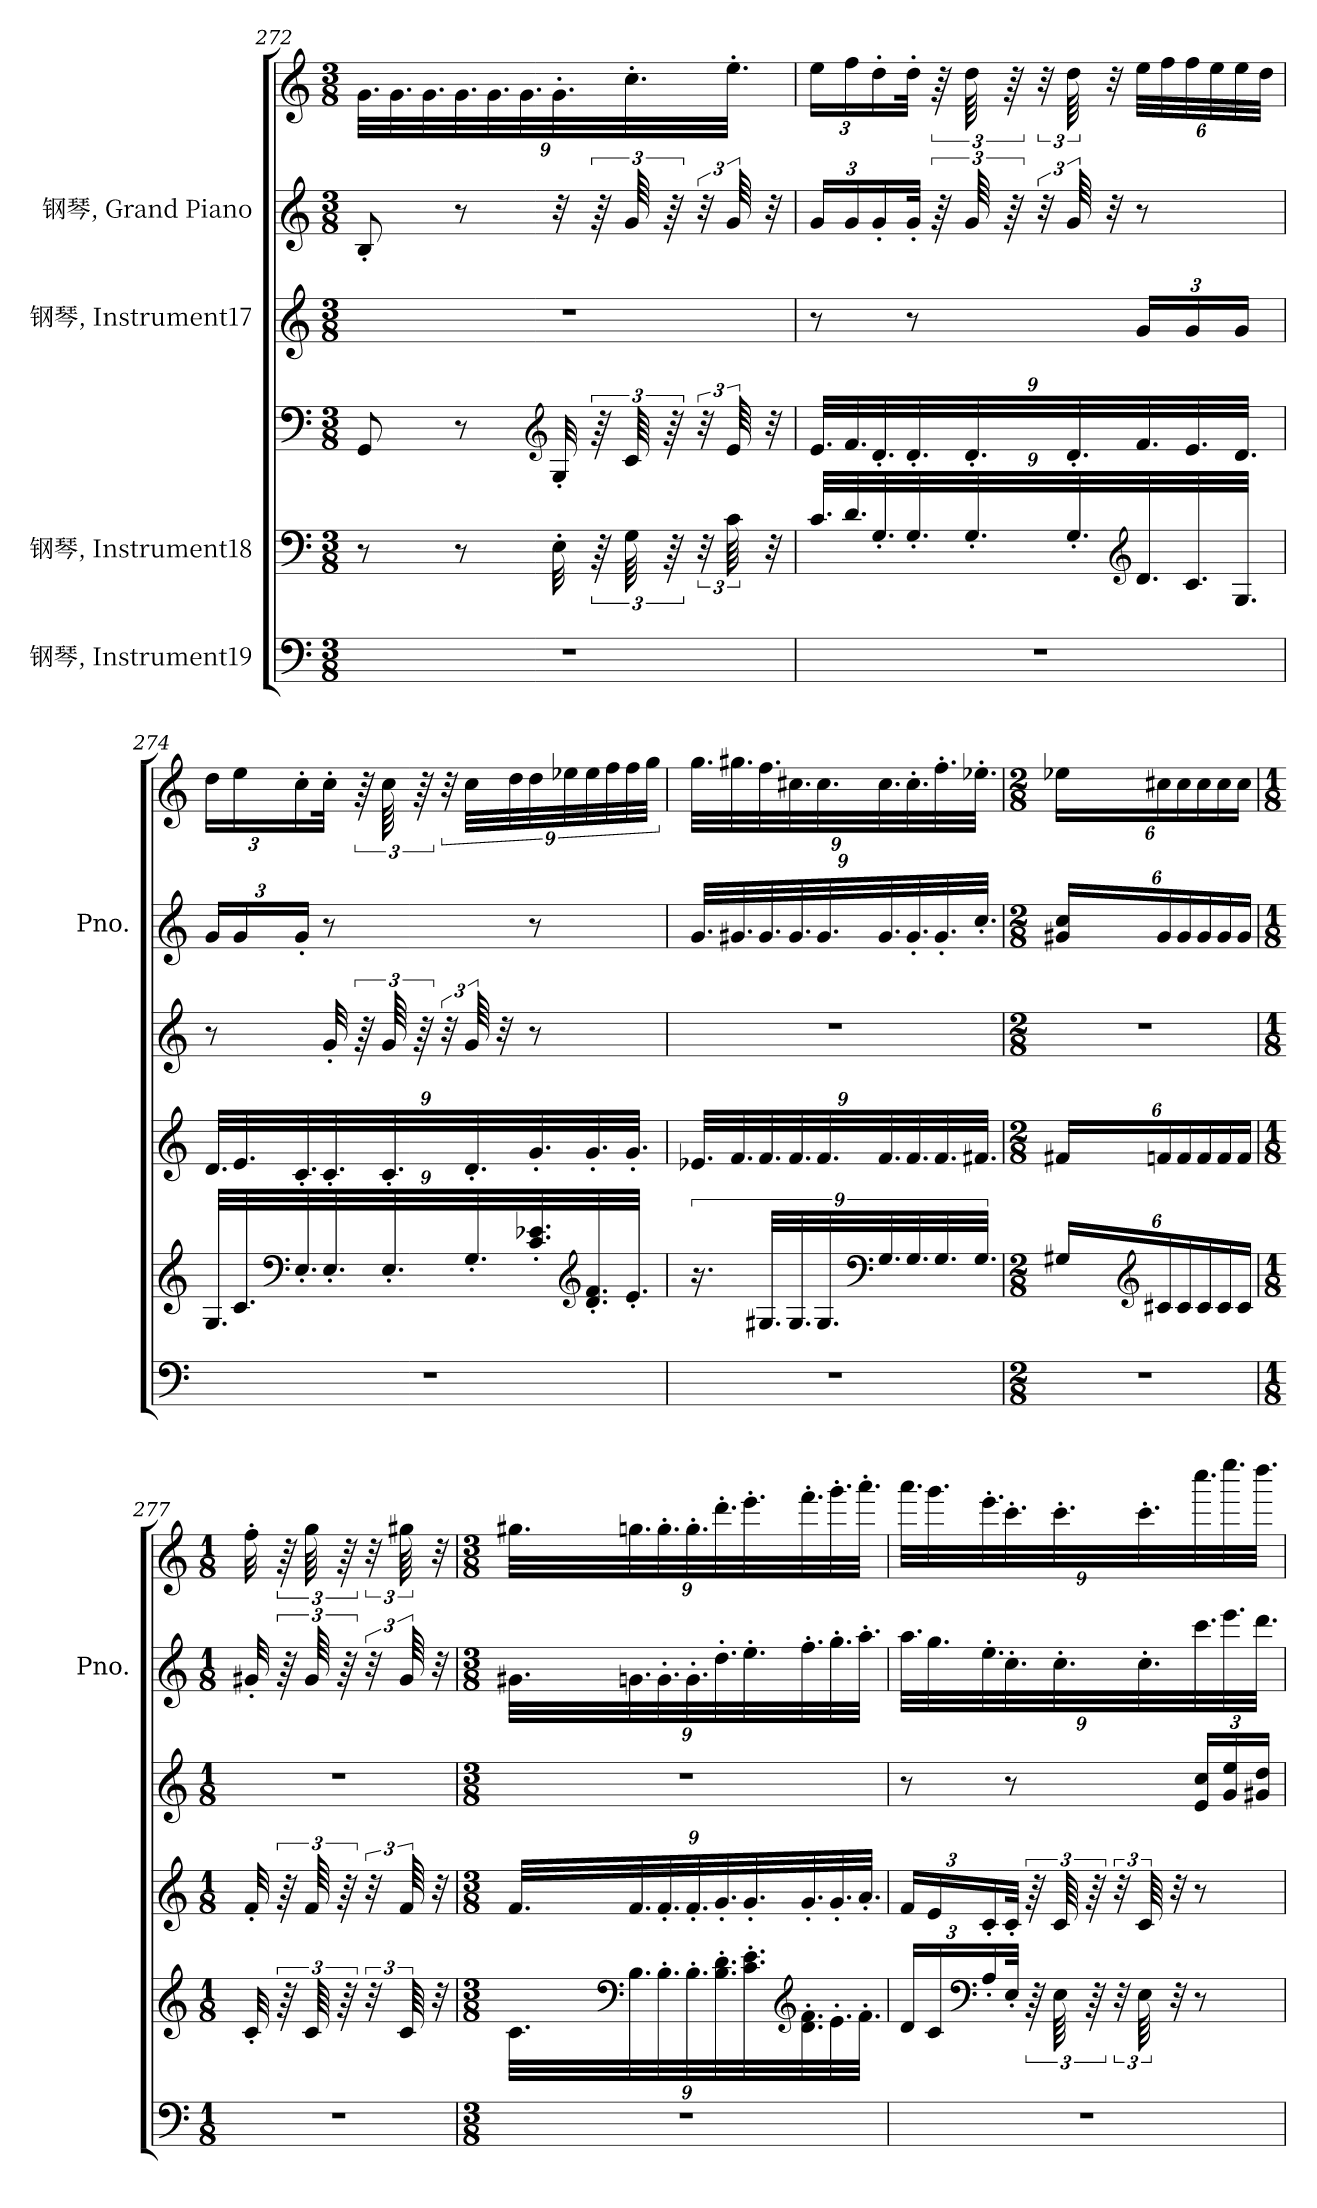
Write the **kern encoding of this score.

**kern	**kern	**kern	**kern	**kern	**kern
*part4	*part3	*part3	*part2	*part1	*part1
*staff6	*staff5	*staff4	*staff3	*staff2	*staff1
*I"钢琴, Instrument19	*I"钢琴, Instrument18	*	*I"钢琴, Instrument17	*I"钢琴, Grand Piano	*
*	*	*	*	*I'Pno.	*
!!LO:LB:g=z
*clefF4	*clefF4	*clefF4	*clefG2	*clefG2	*clefG2
*k[]	*k[]	*k[]	*k[]	*k[]	*k[]
*M3/8	*M3/8	*M3/8	*M3/8	*M3/8	*M3/8
*	*	*	*	*	*Xbrackettup
=272	=272	=272	=272	=272	=272
4.r	8r	8GG/	4.r	8B'/	36.g\LLL
.	.	.	.	.	36.g\
.	.	.	.	.	36.g\
.	8r	8r	.	8r	36.g\
.	.	.	.	.	36.g\
.	.	.	.	.	36.g\
*	*	*clefG2	*	*	*
.	32E'\	32G'/	.	32r	36.g'\
.	96r	96r	.	96r	.
.	96G\	96c/	.	96g/	36.cc'\
.	96r	96r	.	96r	.
.	48r	48r	.	48r	.
.	96c\	96e/	.	96g/	36.ee'\JJJ
.	32r	32r	.	32r	.
=273	=273	=273	=273	=273	=273
*	*Xbrackettup	*Xbrackettup	*	*Xbrackettup	*
4.r	36.c/LLL	36.e/LLL	8r	24g/LL	24ee\LL
.	36.d/	36.f/	.	24g/	24ff\
.	36.G'/	36.d'/	.	24g'/	24dd'\
.	36.G'/	36.d'/	8r	32g'/JJk	32dd'\JJk
*	*	*	*	*brackettup	*brackettup
.	.	.	.	96r	96r
.	36.G'/	36.d'/	.	96g/	96dd\
.	.	.	.	96r	96r
.	.	.	.	48r	48r
.	36.G'/	36.d'/	.	96g/	96dd\
.	.	.	.	32r	32r
*	*clefG2	*	*	*	*
*	*	*	*Xbrackettup	*	*Xbrackettup
.	36.d/	36.f/	24g/LL	8r	48ee\LLL
.	.	.	.	.	48ff\
.	36.c/	36.e/	24g/	.	48ff\
.	.	.	.	.	48ee\
.	36.G/JJJ	36.d/JJJ	24g/JJ	.	48ee\
.	.	.	.	.	48dd\JJJ
!!LO:PB:g=z
=274	=274	=274	=274	=274	=274
*	*	*	*	*Xbrackettup	*
4.r	36.G/LLL	36.d/LLL	8r	24g/LL	24dd\LL
.	36.c/	36.e/	.	24g/	24ee\
*	*clefF4	*	*	*	*
.	36.E'/	36.c'/	.	24g'/JJ	24cc'\
.	36.E'/	36.c'/	32g'/	8r	32cc'\JJk
*	*	*	*brackettup	*	*brackettup
.	.	.	96r	.	96r
.	36.E'/	36.c'/	96g/	.	96cc\
.	.	.	96r	.	96r
.	.	.	48r	.	48r
.	36.G'/	36.d'/	96g/	.	48cc\LLL
.	.	.	32r	.	.
.	.	.	.	.	48dd\
*	*	*	*	*	*Xbrackettup
.	36.c/' 36.e-X/'	36.g'/	8r	8r	48dd\
.	.	.	.	.	48ee-X\
*	*clefG2	*	*	*	*
.	36.d/' 36.f/'	36.g'/	.	.	48ee-\
.	.	.	.	.	48ff\
.	36.e-'/JJJ	36.g'/JJJ	.	.	48ff\
.	.	.	.	.	48gg\JJJ
=275	=275	=275	=275	=275	=275
*	*brackettup	*	*	*	*
4.r	18.r	36.e-X/LLL	4.r	36.g/LLL	36.gg\LLL
.	.	36.f/	.	36.g#X/	36.gg#X\
.	36.G#X/LLL	36.f/	.	36.g#/	36.ff\
*	*	*	*	*	*MM44
.	36.G#/	36.f/	.	36.g#/	36.cc#X\
.	36.G#/	36.f/	.	36.g#/	36.cc#\
*	*clefF4	*	*	*	*
.	36.G#/	36.f/	.	36.g#/	36.cc#\
*	*	*	*	*	*MM40
.	36.G#/	36.f/	.	36.g#'/	36.cc#'\
.	36.G#/	36.f/	.	36.g#'/	36.ff'\
.	36.G#/JJJ	36.f#X/JJJ	.	36.cc'/JJJ	36.ee-X'\JJJ
!!LO:LB:g=z
=276	=276	=276	=276	=276	=276
*M2/8	*M2/8	*M2/8	*M2/8	*M2/8	*M2/8
*	*Xbrackettup	*	*	*	*
*	*	*	*	*	*MM44
4r	24G#X/LL	24f#X/LL	4r	24g#X/ 24cc/LL	24ee-X\LL
*	*clefG2	*	*	*	*
.	24c#X/	24fn/	.	24g#/	24cc#X\
.	24c#/	24f/	.	24g#/	24cc#\
*	*	*	*	*	*MM40
.	24c#/	24f/	.	24g#/	24cc#\
.	24c#/	24f/	.	24g#/	24cc#\
.	24c#/JJ	24f/JJ	.	24g#/JJ	24cc#\JJ
=277	=277	=277	=277	=277	=277
*M1/8	*M1/8	*M1/8	*M1/8	*M1/8	*M1/8
*	*	*	*	*	*MM44
8r	32c'/	32f'/	8r	32g#X'/	32ff'\
*	*brackettup	*brackettup	*	*brackettup	*brackettup
.	96r	96r	.	96r	96r
.	96c/	96f/	.	96g#/	96gg\
.	96r	96r	.	96r	96r
.	48r	48r	.	48r	48r
.	96c/	96f/	.	96g#/	96gg#X\
.	32r	32r	.	32r	32r
=278	=278	=278	=278	=278	=278
*M3/8	*M3/8	*M3/8	*M3/8	*M3/8	*M3/8
*	*Xbrackettup	*Xbrackettup	*	*Xbrackettup	*Xbrackettup
4.r	36.c\LLL	36.f/LLL	4.r	36.g#X\LLL	36.gg#X\LLL
*	*clefF4	*	*	*	*
.	36.B\	36.f/	.	36.gn\	36.ggn\
.	36.B'\	36.f'/	.	36.g'\	36.gg'\
*	*	*	*	*	*MM40
.	36.B'\	36.f'/	.	36.g'\	36.gg'\
.	36.B\' 36.d\'	36.g'/	.	36.dd'\	36.ddd'\
.	36.c\' 36.e\'	36.g'/	.	36.ee'\	36.eee'\
*	*clefG2	*	*	*	*
*	*	*	*	*	*MM36
.	36.d\' 36.f\'	36.g'/	.	36.ff'\	36.fff'\
.	36.e'\	36.g'/	.	36.gg'\	36.ggg'\
.	36.f'\JJJ	36.a'/JJJ	.	36.aa'\JJJ	36.aaa'\JJJ
!!LO:PB:g=z
=279	=279	=279	=279	=279	=279
*	*	*	*	*	*MM48
4.r	24d/LL	24f/LL	8r	36.aa\LLL	36.aaa\LLL
.	24c/	24e/	.	36.gg\	36.ggg\
*	*clefF4	*	*	*	*
.	24A'/	24c'/	.	36.ee'\	36.eee'\
.	32E'/JJk	32c'/JJk	8r	36.cc'\	36.ccc'\
*	*brackettup	*brackettup	*	*	*
.	96r	96r	.	.	.
.	96E\	96c/	.	36.cc'\	36.ccc'\
.	96r	96r	.	.	.
.	48r	48r	.	.	.
.	96E\	96c/	.	36.cc'\	36.ccc'\
.	32r	32r	.	.	.
*	*	*	*Xbrackettup	*	*
.	8r	8r	24e/ 24cc/LL	36.ccc\	36.cccc\
.	.	.	24g/ 24ee/	36.eee\	36.eeee\
.	.	.	24g#X/ 24dd/JJ	36.ddd\JJJ	36.dddd\JJJ
=	=	=	=	=	=
*-	*-	*-	*-	*-	*-
